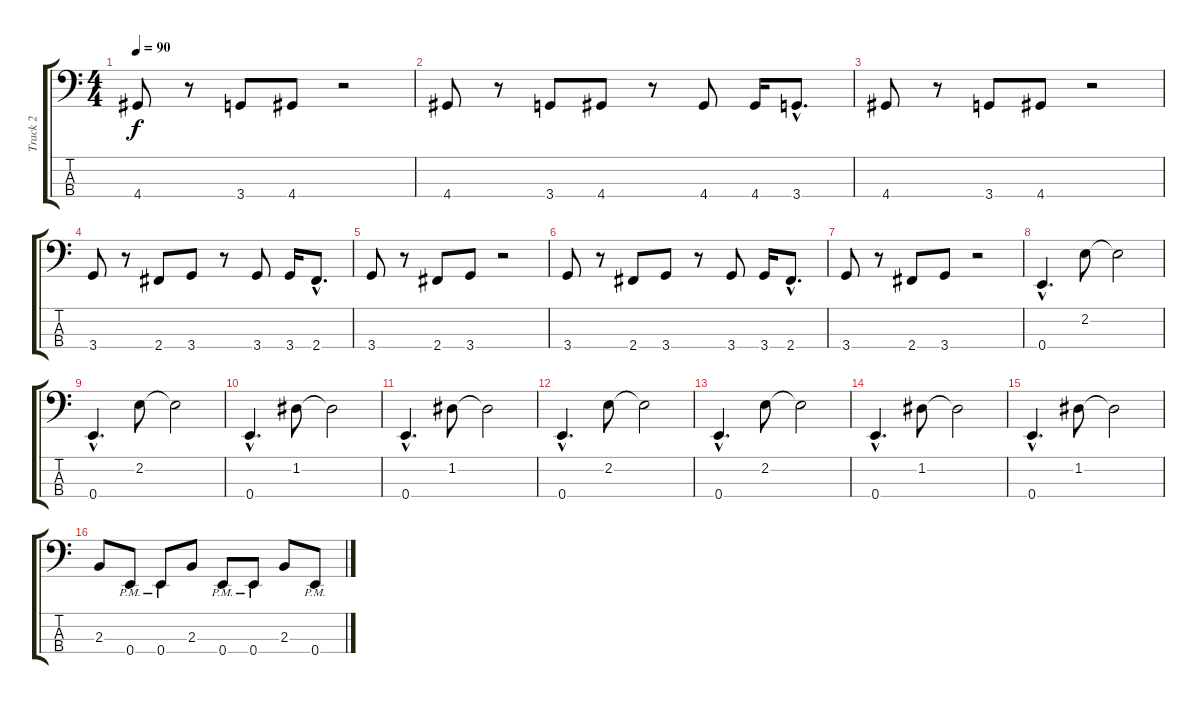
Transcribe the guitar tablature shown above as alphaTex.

\track ("Track 2" "Track 2") {instrument electricbasspick}
\staff {score tabs}
\tuning (G2 D2 A1 E1) {hide}
\ts (4 4)
\tempo 90
\clef f4
\ks c
4.4.8{dy f} r.8 3.4.8 4.4.8 r.2 |
4.4.8 r.8 3.4.8 4.4.8 r.8 4.4.8 4.4.16 3.4{hac}.8{d} |
4.4.8 r.8 3.4.8 4.4.8 r.2 |
3.4.8 r.8 2.4.8 3.4.8 r.8 3.4.8 3.4.16 2.4{hac}.8{d} |
3.4.8 r.8 2.4.8 3.4.8 r.2 |
3.4.8 r.8 2.4.8 3.4.8 r.8 3.4.8 3.4.16 2.4{hac}.8{d} |
3.4.8 r.8 2.4.8 3.4.8 r.2 |
0.4{hac}.4{d} 2.2.8 2.2{t}.2 |
0.4{hac}.4{d} 2.2.8 2.2{t}.2 |
0.4{hac}.4{d} 1.2.8 1.2{t}.2 |
0.4{hac}.4{d} 1.2.8 1.2{t}.2 |
0.4{hac}.4{d} 2.2.8 2.2{t}.2 |
0.4{hac}.4{d} 2.2.8 2.2{t}.2 |
0.4{hac}.4{d} 1.2.8 1.2{t}.2 |
0.4{hac}.4{d} 1.2.8 1.2{t}.2 |
2.3.8 0.4{pm}.8 0.4{pm}.8 2.3.8 0.4{pm}.8 0.4{pm}.8 2.3.8 0.4{pm}.8
